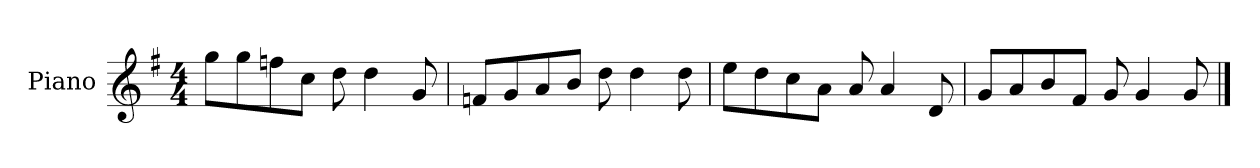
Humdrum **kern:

**kern
*part1
*staff1
*I"Piano
*I'P-no
*clefG2
*k[f#]
*M4/4
*MM90
=1
8gg\L
8gg\
8ffn\
8cc\J
8dd\
4dd\
8g/
=2
8fn/L
8g/
8a/
8b/J
8dd\
4dd\
8dd\
=3
8ee\L
8dd\
8cc\
8a\J
8a/
4a/
8d/
=4
8g/L
8a/
8b/
8f#/J
8g/
4g/
8g/
==
*-
